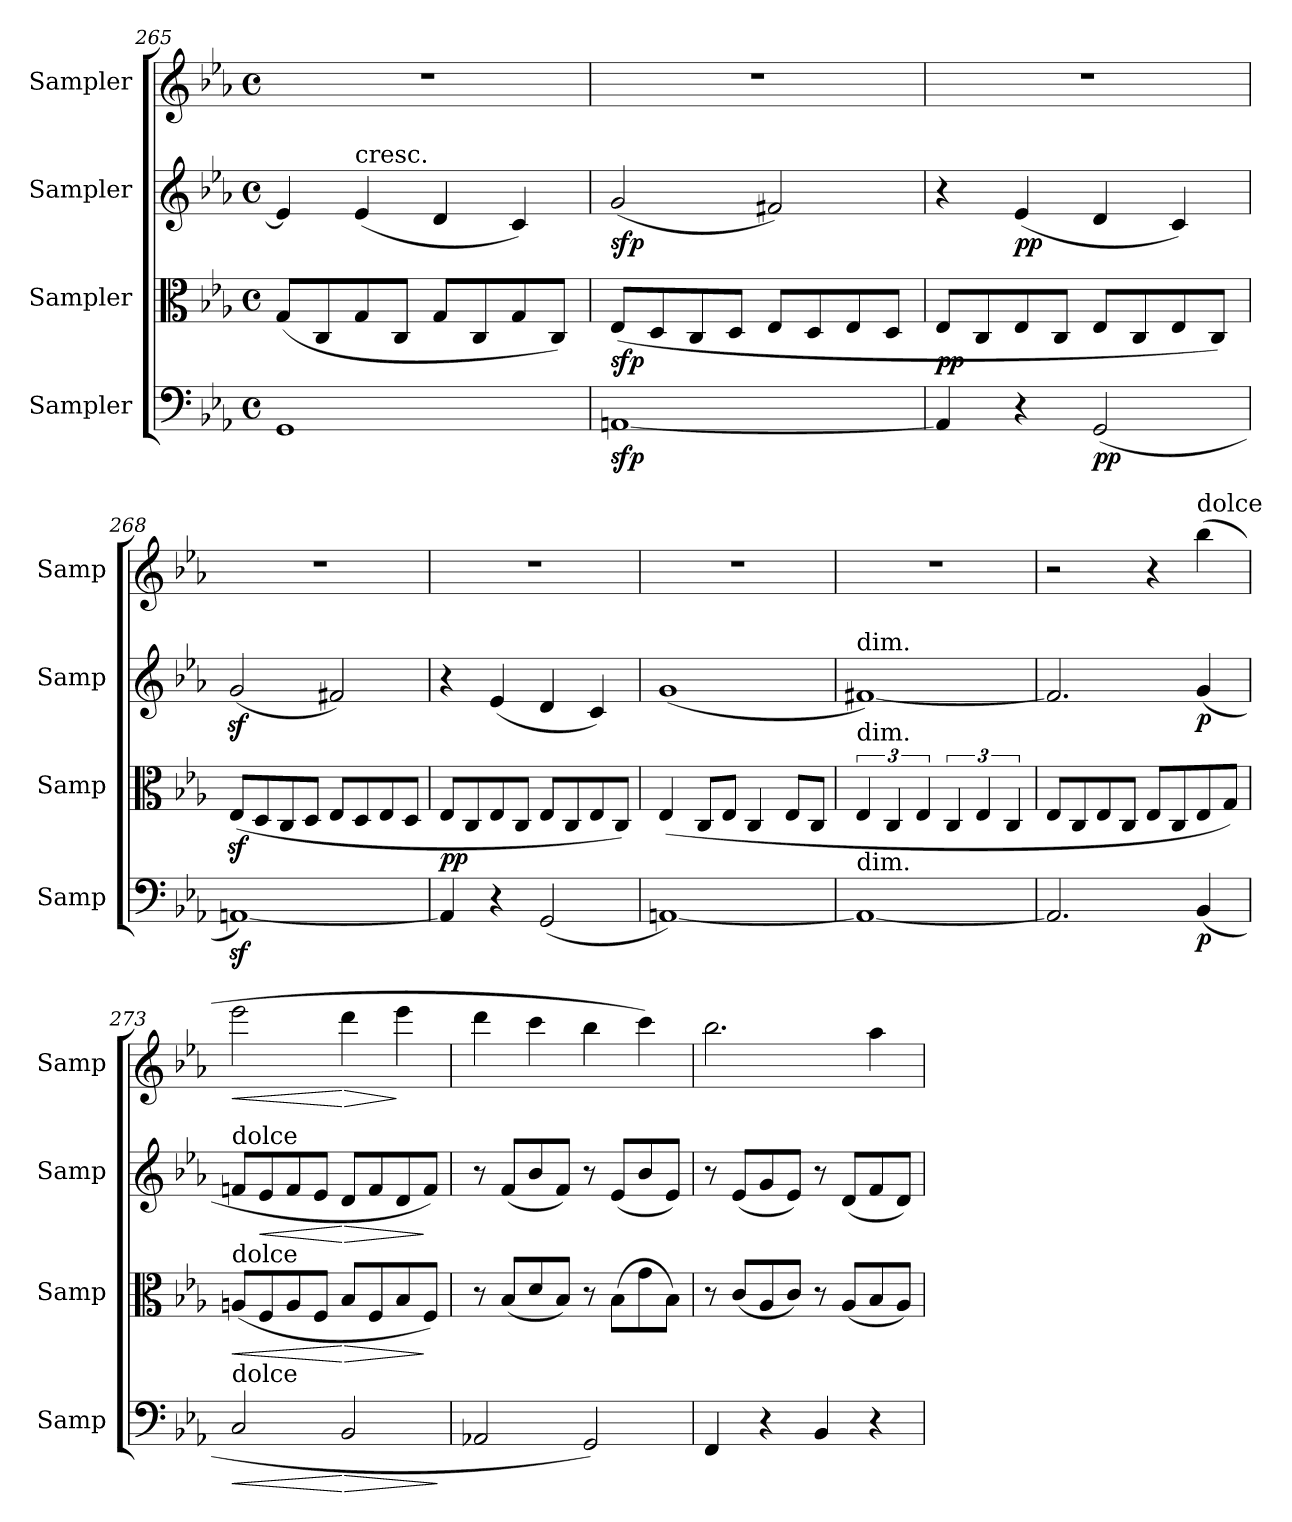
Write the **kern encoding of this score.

**kern	**dynam	**kern	**dynam	**kern	**dynam	**kern	**dynam
*part4	*part4	*part3	*part3	*part2	*part2	*part1	*part1
*staff4	*staff4	*staff3	*staff3	*staff2	*staff2	*staff1	*staff1
*I"Sampler	*	*I"Sampler	*	*I"Sampler	*	*I"Sampler	*
*I'Samp	*	*I'Samp	*	*I'Samp	*	*I'Samp	*
*clefF4	*	*clefC3	*	*clefG2	*	*clefG2	*
*k[b-e-a-]	*	*k[b-e-a-]	*	*k[b-e-a-]	*	*k[b-e-a-]	*
*M4/4	*	*M4/4	*	*M4/4	*	*M4/4	*
*met(c)	*	*met(c)	*	*met(c)	*	*met(c)	*
=265	=265	=265	=265	=265	=265	=265	=265
1GG	.	(8G/L	.	4e-/]	.	1r	.
.	.	8C/	.	.	.	.	.
!	!	!	!	!LO:TX:a:t=cresc.	!	!	!
.	.	8G/	.	(4e-/	.	.	.
.	.	8C/J	.	.	.	.	.
.	.	8G/L	.	4d/	.	.	.
.	.	8C/	.	.	.	.	.
.	.	8G/	.	4c/)	.	.	.
.	.	8C/J)	.	.	.	.	.
=266	=266	=266	=266	=266	=266	=266	=266
!	!LO:DY:b	!	!LO:DY:b	!	!LO:DY:b	!	!
[1AAn	sfp	(8E-/L	sfp	(2g/	sfp	1r	.
.	.	8D/	.	.	.	.	.
.	.	8C/	.	.	.	.	.
.	.	8D/J	.	.	.	.	.
.	.	8E-/L	.	2f#X/)	.	.	.
.	.	8D/	.	.	.	.	.
.	.	8E-/	.	.	.	.	.
.	.	8D/J	.	.	.	.	.
=267	=267	=267	=267	=267	=267	=267	=267
!	!	!	!LO:DY:b	!	!	!	!
4AA/]	.	8E-/L	pp	4r	.	1r	.
.	.	8C/	.	.	.	.	.
!	!	!	!	!	!LO:DY:b	!	!
4r	.	8E-/	.	(4e-/	pp	.	.
.	.	8C/J	.	.	.	.	.
!	!LO:DY:b	!	!	!	!	!	!
(2GG/	pp	8E-/L	.	4d/	.	.	.
.	.	8C/	.	.	.	.	.
.	.	8E-/	.	4c/)	.	.	.
.	.	8C/J)	.	.	.	.	.
=268	=268	=268	=268	=268	=268	=268	=268
[1AAnz<)	.	(8E-z</L	.	(2gz</	.	1r	.
.	.	8D/	.	.	.	.	.
.	.	8C/	.	.	.	.	.
.	.	8D/J	.	.	.	.	.
.	.	8E-/L	.	2f#X/)	.	.	.
.	.	8D/	.	.	.	.	.
.	.	8E-/	.	.	.	.	.
.	.	8D/J	.	.	.	.	.
=269	=269	=269	=269	=269	=269	=269	=269
!	!	!	!LO:DY:b	!	!	!	!
4AA/]	.	8E-/L	pp	4r	.	1r	.
.	.	8C/	.	.	.	.	.
4r	.	8E-/	.	(4e-/	.	.	.
.	.	8C/J	.	.	.	.	.
(2GG/	.	8E-/L	.	4d/	.	.	.
.	.	8C/	.	.	.	.	.
.	.	8E-/	.	4c/)	.	.	.
.	.	8C/J)	.	.	.	.	.
=270	=270	=270	=270	=270	=270	=270	=270
[1AAn)	.	(4E-/	.	(1g	.	1r	.
.	.	8C/L	.	.	.	.	.
.	.	8E-/J	.	.	.	.	.
.	.	4C/	.	.	.	.	.
.	.	8E-/L	.	.	.	.	.
.	.	8C/J	.	.	.	.	.
=271	=271	=271	=271	=271	=271	=271	=271
!	!	!	!	!LO:TX:a:t=dim.	!	!	!
!	!	!LO:TX:a:t=dim.	!	!	!	!	!
!LO:TX:a:t=dim.	!	!	!	!	!	!	!
1AA_	.	6E-/	.	[1f#X)	.	1r	.
.	.	6C/	.	.	.	.	.
.	.	6E-/	.	.	.	.	.
.	.	6C/	.	.	.	.	.
.	.	6E-/	.	.	.	.	.
.	.	6C/	.	.	.	.	.
=272	=272	=272	=272	=272	=272	=272	=272
2.AA/]	.	8E-/L	.	2.f#/]	.	2r	.
.	.	8C/	.	.	.	.	.
.	.	8E-/	.	.	.	.	.
.	.	8C/J	.	.	.	.	.
.	.	8E-/L	.	.	.	4r	.
.	.	8C/	.	.	.	.	.
!	!	!	!	!	!	!LO:TX:a:t=dolce	!
!	!LO:DY:b	!	!	!	!LO:DY:b	!	!
(4BB-/	p	8E-/	.	(4g/	p	(4bb-\	.
.	.	8G/J)	.	.	.	.	.
!!LO:PB:g=z
=273	=273	=273	=273	=273	=273	=273	=273
!	!	!	!	!LO:TX:a:t=dolce	!	!	!
!	!	!LO:TX:a:t=dolce	!	!	!	!	!
!LO:TX:a:t=dolce	!	!	!	!	!	!	!
!	!LO:HP:b	!	!LO:HP:b	!	!	!	!LO:HP:b
2C/	<	(8An/L	<	8fn/L	.	2eee-\	<
!	!	!	!	!	!LO:HP:b	!	!
.	.	8F/	.	8e-/	<	.	.
.	.	8A/	.	8f/	.	.	.
.	.	8F/J	.	8e-/J	.	.	.
!	!LO:HP:n=1:b	!	!LO:HP:n=1:b	!	!LO:HP:n=1:b	!	!LO:HP:n=1:b
2BB-/	[ >	8B-/L	[ >	8d/L	[ >	4ddd\	[ >
.	.	8F/	.	8f/	.	.	.
.	.	8B-/	.	8d/	.	4eee-\	]
.	.	8F/J)	]	8f/J)	]	.	.
.	]	.	.	.	.	.	.
=274	=274	=274	=274	=274	=274	=274	=274
2AA-X/	.	8r	.	8r	.	4ddd\	.
.	.	(8B-/L	.	(8f/L	.	.	.
.	.	8d/	.	8b-/	.	4ccc\	.
.	.	8B-/J)	.	8f/J)	.	.	.
2GG/)	.	8r	.	8r	.	4bb-\	.
.	.	(8B-\L	.	(8e-/L	.	.	.
.	.	8g\	.	8b-/	.	4ccc\)	.
.	.	8B-\J)	.	8e-/J)	.	.	.
=275	=275	=275	=275	=275	=275	=275	=275
4FF/	.	8r	.	8r	.	2.bb-\	.
.	.	(8c/L	.	(8e-/L	.	.	.
4r	.	8A-/	.	8g/	.	.	.
.	.	8c/J)	.	8e-/J)	.	.	.
4BB-/	.	8r	.	8r	.	.	.
.	.	(8A-/L	.	(8d/L	.	.	.
4r	.	8B-/	.	8f/	.	4aa-\	.
.	.	8A-/J)	.	8d/J)	.	.	.
=	=	=	=	=	=	=	=
*-	*-	*-	*-	*-	*-	*-	*-
